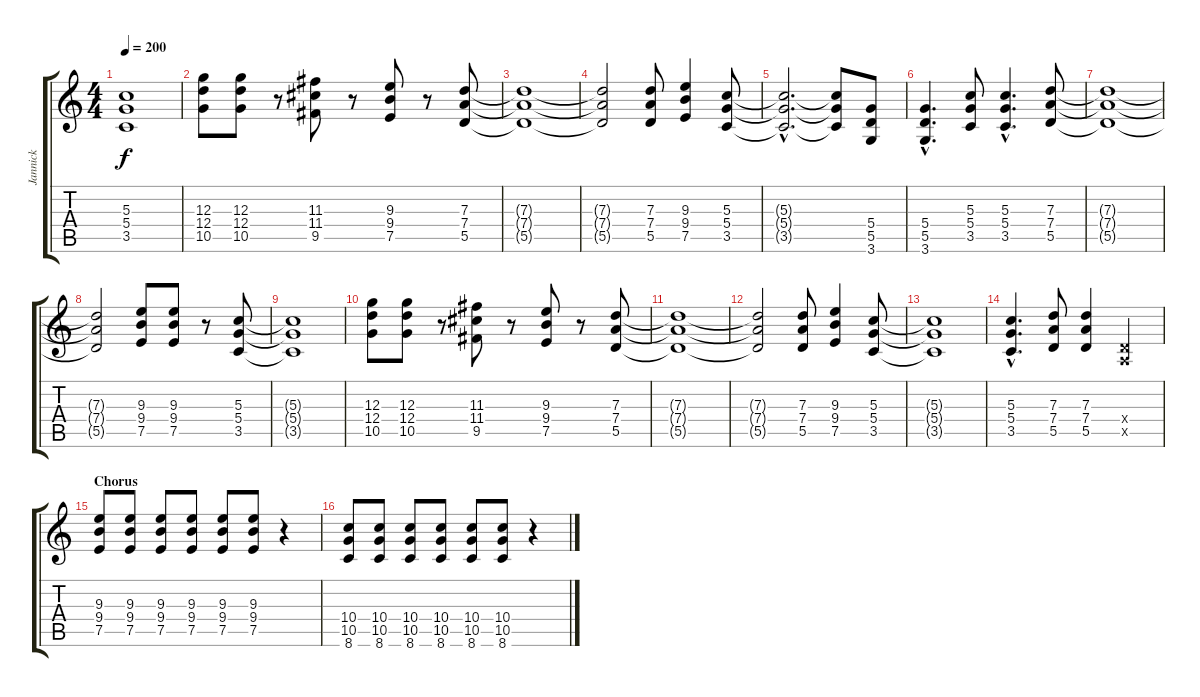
\track ("Jannick" "Jannick") {instrument distortionguitar}
\staff {score tabs}
\tuning (E4 B3 G3 D3 A2 E2) {hide}
\ts (4 4)
\tempo 200
\clef g2
\ks c
(5.3{t} 5.4{t} 3.5{t}).1{dy f} |
(12.3 12.4 10.5).8 (12.3 12.4 10.5).8 r.8 (11.3 11.4 9.5).8 r.8 (9.3 9.4 7.5).8 r.8 (7.3 7.4 5.5).8 |
(7.3{t} 7.4{t} 5.5{t}).1 |
(7.3{t} 7.4{t} 5.5{t}).2 (7.3 7.4 5.5).8 (9.3 9.4 7.5).4 (5.3 5.4 3.5).8 |
(5.3{hac t} 5.4{hac t} 3.5{hac t}).2{d} (5.3{t} 5.4{t} 3.5{t}).8 (5.4 5.5 3.6).8 |
(5.4{hac} 5.5{hac} 3.6{hac}).4{d} (5.3 5.4 3.5).8 (5.3{hac} 5.4{hac} 3.5{hac}).4{d} (7.3 7.4 5.5).8 |
(7.3{t} 7.4{t} 5.5{t}).1 |
(7.3{t} 7.4{t} 5.5{t}).2 (9.3 9.4 7.5).8 (9.3 9.4 7.5).8 r.8 (5.3 5.4 3.5).8 |
(5.3{t} 5.4{t} 3.5{t}).1 |
(12.3 12.4 10.5).8 (12.3 12.4 10.5).8 r.8 (11.3 11.4 9.5).8 r.8 (9.3 9.4 7.5).8 r.8 (7.3 7.4 5.5).8 |
(7.3{t} 7.4{t} 5.5{t}).1 |
(7.3{t} 7.4{t} 5.5{t}).2 (7.3 7.4 5.5).8 (9.3 9.4 7.5).4 (5.3 5.4 3.5).8 |
(5.3{t} 5.4{t} 3.5{t}).1 |
(5.3{hac} 5.4{hac} 3.5{hac}).4{d} (7.3 7.4 5.5).8 (7.3 7.4 5.5).4 (0.4{x} 0.5{x}).4 |
\section ("" "Chorus")
(9.3 9.4 7.5).8 (9.3 9.4 7.5).8 (9.3 9.4 7.5).8 (9.3 9.4 7.5).8 (9.3 9.4 7.5).8 (9.3 9.4 7.5).8 r.4 |
(10.4 10.5 8.6).8 (10.4 10.5 8.6).8 (10.4 10.5 8.6).8 (10.4 10.5 8.6).8 (10.4 10.5 8.6).8 (10.4 10.5 8.6).8 r.4
